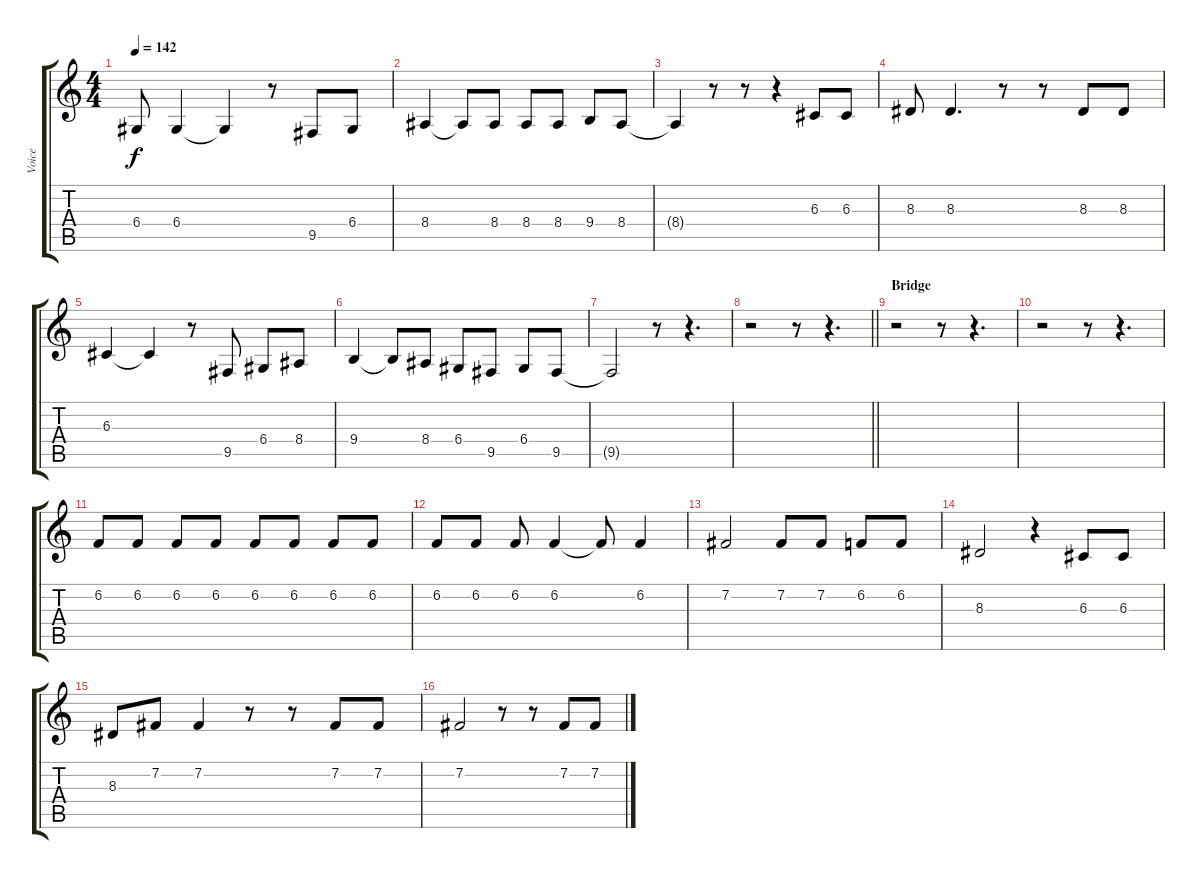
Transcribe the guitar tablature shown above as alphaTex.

\track ("Voice" "Voice") {instrument trumpet}
\staff {score tabs}
\tuning (E4 B3 G3 D3 A2 E2) {hide}
\ts (4 4)
\tempo 142
\clef g2
\ks c
6.4.8{dy f} 6.4.4 6.4{t}.4 r.8 9.5.8 6.4.8 |
8.4.4 8.4{t}.8 8.4.8 8.4.8 8.4.8 9.4.8 8.4.8 |
8.4{t}.4 r.8 r.8 r.4 6.3.8 6.3.8 |
8.3.8 8.3.4{d} r.8 r.8 8.3.8 8.3.8 |
6.3.4 6.3{t}.4 r.8 9.5.8 6.4.8 8.4.8 |
9.4.4 9.4{t}.8 8.4.8 6.4.8 9.5.8 6.4.8 9.5.8 |
9.5{t}.2 r.8 r.4{d} |
\barLineRight lightlight
r.2 r.8 r.4{d} |
\section ("" "Bridge")
r.2 r.8 r.4{d} |
r.2 r.8 r.4{d} |
6.2.8 6.2.8 6.2.8 6.2.8 6.2.8 6.2.8 6.2.8 6.2.8 |
6.2.8 6.2.8 6.2.8 6.2.4 6.2{t}.8 6.2.4 |
7.2.2 7.2.8 7.2.8 6.2.8 6.2.8 |
8.3.2 r.4 6.3.8 6.3.8 |
8.3.8 7.2.8 7.2.4 r.8 r.8 7.2.8 7.2.8 |
7.2.2 r.8 r.8 7.2.8 7.2.8
